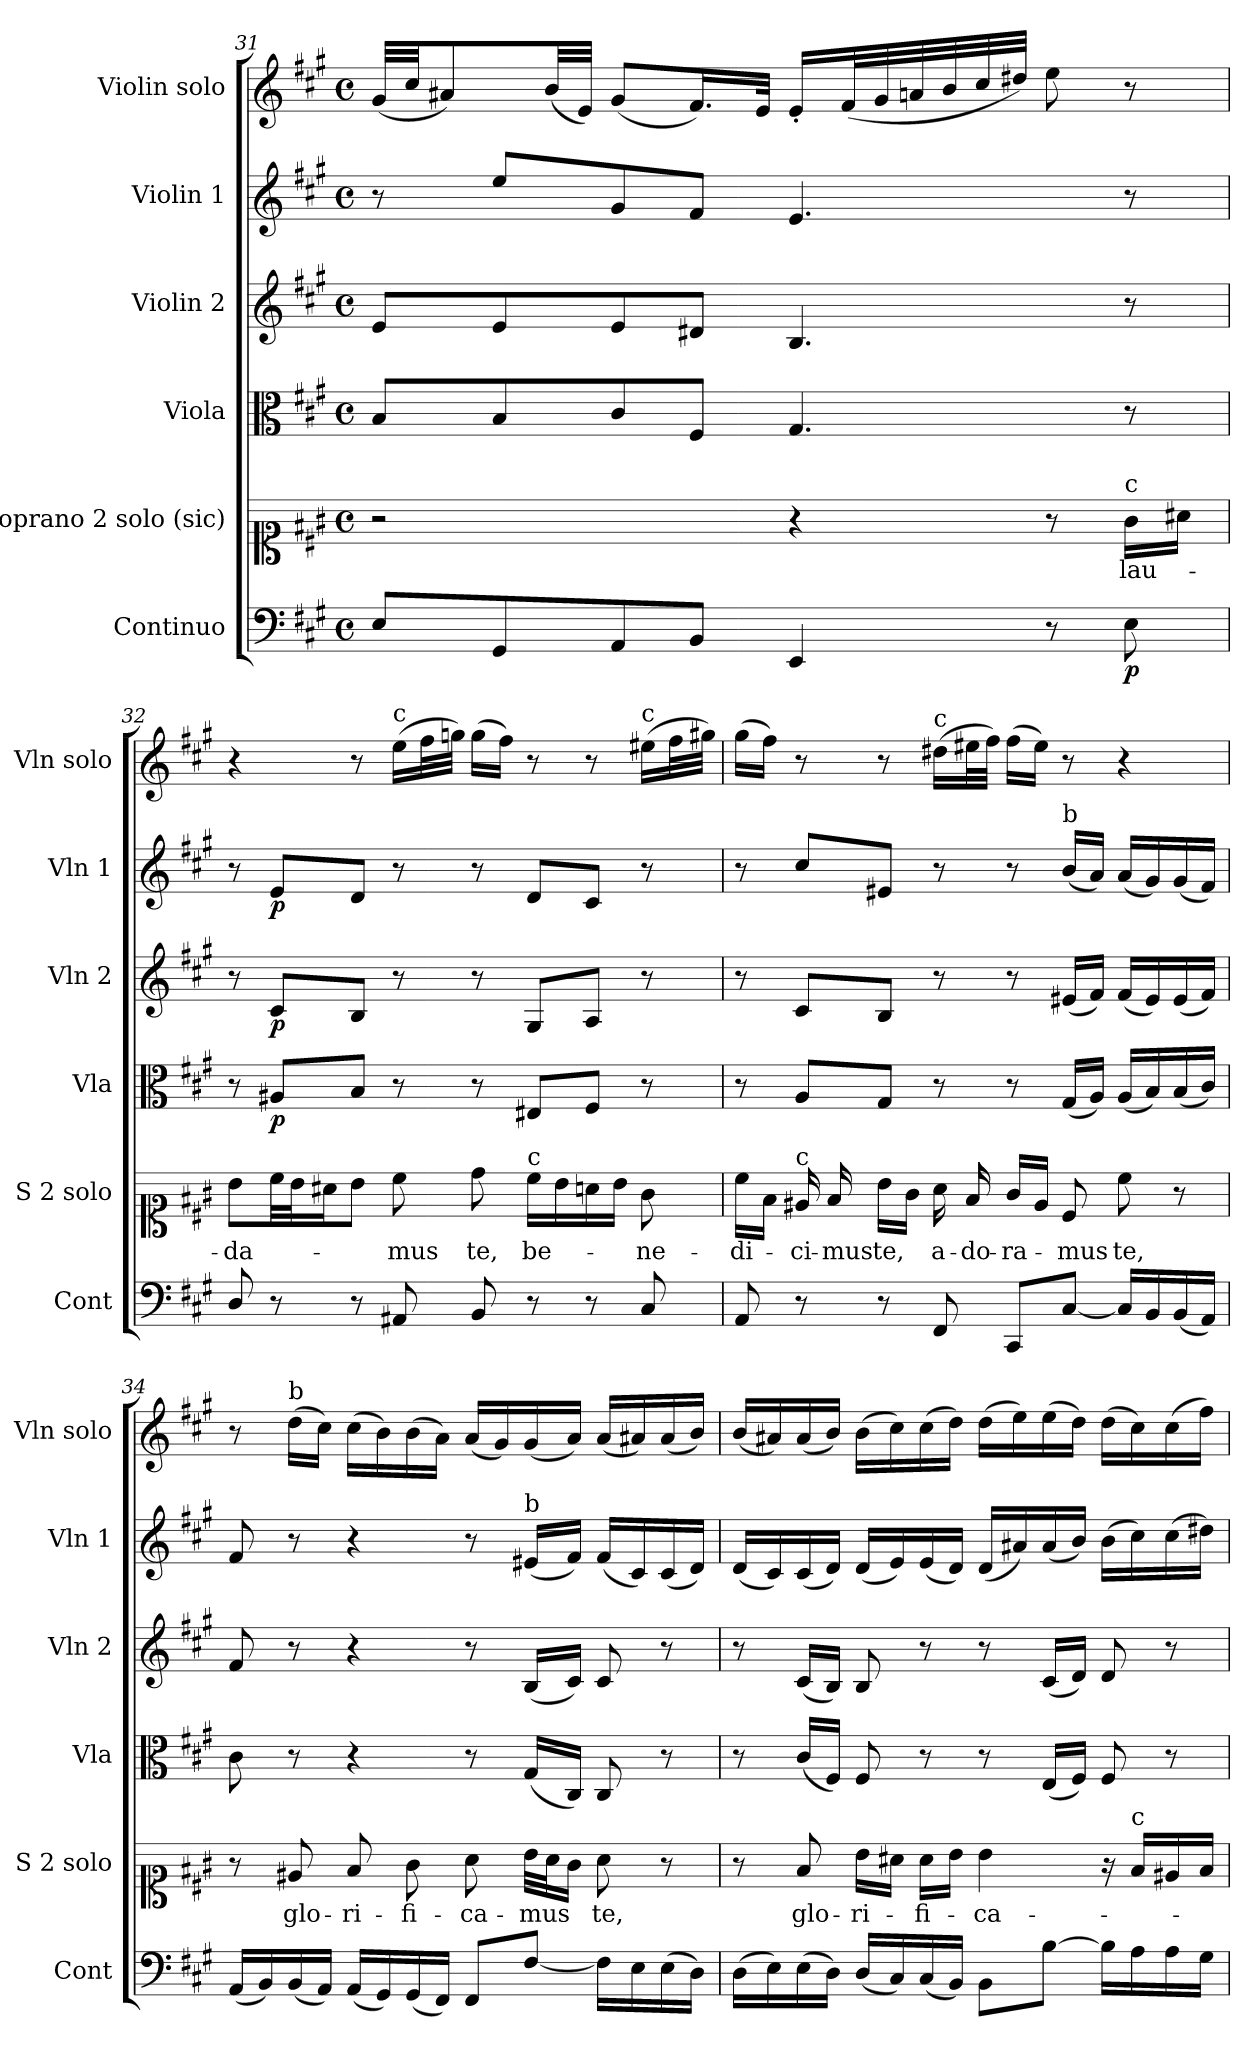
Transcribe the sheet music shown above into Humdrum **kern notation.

**kern	**dynam	**kern	**text	**kern	**dynam	**kern	**dynam	**kern	**dynam	**kern
*part6	*part6	*part5	*part5	*part4	*part4	*part3	*part3	*part2	*part2	*part1
*staff6	*staff6	*staff5	*staff5	*staff4	*staff4	*staff3	*staff3	*staff2	*staff2	*staff1
*I"Continuo	*	*I"Soprano 2 solo (sic)	*	*I"Viola	*	*I"Violin 2	*	*I"Violin 1	*	*I"Violin solo
*I'Cont	*	*I'S 2 solo	*	*I'Vla	*	*I'Vln 2	*	*I'Vln 1	*	*I'Vln solo
*clefF4	*	*clefC1	*	*clefC3	*	*clefG2	*	*clefG2	*	*clefG2
*k[f#c#g#]	*	*k[f#c#g#]	*	*k[f#c#g#]	*	*k[f#c#g#]	*	*k[f#c#g#]	*	*k[f#c#g#]
*M4/4	*	*M4/4	*	*M4/4	*	*M4/4	*	*M4/4	*	*M4/4
*met(c)	*	*met(c)	*	*met(c)	*	*met(c)	*	*met(c)	*	*met(c)
=31	=31	=31	=31	=31	=31	=31	=31	=31	=31	=31
8E/L	.	2r	.	8B/L	.	8e/L	.	8r	.	(32g#/LLL
.	.	.	.	.	.	.	.	.	.	32cc#/JJ
.	.	.	.	.	.	.	.	.	.	8a#X/)
8GG#/	.	.	.	8B/	.	8e/	.	8ee/L	.	.
.	.	.	.	.	.	.	.	.	.	(32b/LL
.	.	.	.	.	.	.	.	.	.	32e/JJJ)
8AA/	.	.	.	8c#/	.	8e/	.	8g#/	.	(8g#/L
8BB/J	.	.	.	8F#/J	.	8d#X/J	.	8f#/J	.	16.f#/L)
.	.	.	.	.	.	.	.	.	.	32e/JJk
4EE/	.	4r	.	4.G#/	.	4.B/	.	4.e/	.	16e'/LL
.	.	.	.	.	.	.	.	.	.	(32f#/L
.	.	.	.	.	.	.	.	.	.	32g#/
.	.	.	.	.	.	.	.	.	.	32an/
.	.	.	.	.	.	.	.	.	.	32b/
.	.	.	.	.	.	.	.	.	.	32cc#/
.	.	.	.	.	.	.	.	.	.	32dd#X/JJJ)
8r	.	8r	.	.	.	.	.	.	.	8ee\
!	!	!LO:TX:a:t=c	!	!	!	!	!	!	!	!
!	!LO:DY:b	!	!LO:LY:b	!	!	!	!	!	!	!
8E\	p	16g#\LL	lau-	8r	.	8r	.	8r	.	8r
.	.	16a#X\JJ	.	.	.	.	.	.	.	.
!!LO:PB:g=z
=32	=32	=32	=32	=32	=32	=32	=32	=32	=32	=32
!	!	!	!LO:LY:b	!	!	!	!	!	!	!
8D/	.	8b\L	-da-	8r	.	8r	.	8r	.	4r
!	!	!	!	!	!LO:DY:b	!	!LO:DY:b	!	!LO:DY:b	!
8r	.	32cc#\LL	.	8A#X/L	p	8c#/L	p	8e/L	p	.
.	.	32b\J	.	.	.	.	.	.	.	.
.	.	16a#X\J	.	.	.	.	.	.	.	.
8r	.	8b\J	.	8B/J	.	8B/J	.	8d/J	.	8r
!	!	!	!	!	!	!	!	!	!	!LO:TX:a:t=c
!	!	!	!LO:LY:b	!	!	!	!	!	!	!
8AA#X/	.	8cc#\	-mus	8r	.	8r	.	8r	.	(16ee\LL
.	.	.	.	.	.	.	.	.	.	32ff#\L
.	.	.	.	.	.	.	.	.	.	32ggn\JJJ)
!	!	!	!LO:LY:b	!	!	!	!	!	!	!
8BB/	.	8dd\	te,	8r	.	8r	.	8r	.	(16gg\LL
.	.	.	.	.	.	.	.	.	.	16ff#\JJ)
!	!	!LO:TX:a:t=c	!	!	!	!	!	!	!	!
!	!	!	!LO:LY:b	!	!	!	!	!	!	!
8r	.	16cc#\LL	be-	8E#X/L	.	8G#/L	.	8d/L	.	8r
.	.	16b\	.	.	.	.	.	.	.	.
8r	.	16an\	.	8F#/J	.	8A/J	.	8c#/J	.	8r
.	.	16b\JJ	.	.	.	.	.	.	.	.
!	!	!	!	!	!	!	!	!	!	!LO:TX:a:t=c
!	!	!	!LO:LY:b	!	!	!	!	!	!	!
8C#/	.	8g#\	-ne-	8r	.	8r	.	8r	.	(16ee#X\LL
.	.	.	.	.	.	.	.	.	.	32ff#\L
.	.	.	.	.	.	.	.	.	.	32gg#X\JJJ)
=33	=33	=33	=33	=33	=33	=33	=33	=33	=33	=33
!	!	!	!LO:LY:b	!	!	!	!	!	!	!
8AA/	.	16cc#\LL	-di-	8r	.	8r	.	8r	.	(16gg#\LL
.	.	16f#\JJ	.	.	.	.	.	.	.	16ff#\JJ)
!	!	!LO:TX:a:t=c	!	!	!	!	!	!	!	!
!	!	!	!LO:LY:b	!	!	!	!	!	!	!
8r	.	16e#X/	-ci-	8A/L	.	8c#/L	.	8cc#/L	.	8r
!	!	!	!LO:LY:b	!	!	!	!	!	!	!
.	.	16f#/	-mus	.	.	.	.	.	.	.
!	!	!	!LO:LY:b	!	!	!	!	!	!	!
8r	.	16b\LL	te,	8G#/J	.	8B/J	.	8e#X/J	.	8r
.	.	16g#\JJ	.	.	.	.	.	.	.	.
!	!	!	!	!	!	!	!	!	!	!LO:TX:a:t=c
!	!	!	!LO:LY:b	!	!	!	!	!	!	!
8FF#/	.	16a\	a-	8r	.	8r	.	8r	.	(16dd#X\LL
!	!	!	!LO:LY:b	!	!	!	!	!	!	!
.	.	16f#/	-do-	.	.	.	.	.	.	32ee#X\L
.	.	.	.	.	.	.	.	.	.	32ff#\JJJ)
!	!	!	!LO:LY:b	!	!	!	!	!	!	!
8CC#/L	.	16g#/LL	-ra-	8r	.	8r	.	8r	.	(16ff#\LL
.	.	16e#/JJ	.	.	.	.	.	.	.	16ee#\JJ)
!	!	!	!	!	!	!	!	!LO:TX:a:t=b	!	!
!	!	!	!LO:LY:b	!	!	!	!	!	!	!
[8C#/J	.	8c#/	-mus	(16G#/LL	.	(16e#X/LL	.	(16b/LL	.	8r
.	.	.	.	16A/JJ)	.	16f#/JJ)	.	16a/JJ)	.	.
!	!	!	!LO:LY:b	!	!	!	!	!	!	!
16C#/LL]	.	8cc#\	te,	(16A/LL	.	(16f#/LL	.	(16a/LL	.	4r
16BB/	.	.	.	16B/)	.	16e#/)	.	16g#/)	.	.
(16BB/	.	8r	.	(16B/	.	(16e#/	.	(16g#/	.	.
16AA/JJ)	.	.	.	16c#/JJ)	.	16f#/JJ)	.	16f#/JJ)	.	.
=34	=34	=34	=34	=34	=34	=34	=34	=34	=34	=34
(16AA/LL	.	8r	.	8c#\	.	8f#/	.	8f#/	.	8r
16BB/)	.	.	.	.	.	.	.	.	.	.
!	!	!	!	!	!	!	!	!	!	!LO:TX:a:t=b
!	!	!	!LO:LY:b	!	!	!	!	!	!	!
(16BB/	.	8e#X/	glo-	8r	.	8r	.	8r	.	(16dd\LL
16AA/JJ)	.	.	.	.	.	.	.	.	.	16cc#\JJ)
!	!	!	!LO:LY:b	!	!	!	!	!	!	!
(16AA/LL	.	8f#/	-ri-	4r	.	4r	.	4r	.	(16cc#\LL
16GG#/)	.	.	.	.	.	.	.	.	.	16b\)
!	!	!	!LO:LY:b	!	!	!	!	!	!	!
(16GG#/	.	8g#\	-fi-	.	.	.	.	.	.	(16b\
16FF#/JJ)	.	.	.	.	.	.	.	.	.	16a\JJ)
!	!	!	!LO:LY:b	!	!	!	!	!	!	!
8FF#/L	.	8a\	-ca-	8r	.	8r	.	8r	.	(16a/LL
.	.	.	.	.	.	.	.	.	.	16g#/)
!	!	!	!	!	!	!	!	!LO:TX:a:t=b	!	!
!	!	!	!LO:LY:b	!	!	!	!	!	!	!
[8F#/J	.	32b\LLL	-mus	(16G#/LL	.	(16B/LL	.	(16e#X/LL	.	(16g#/
.	.	32a\J	.	.	.	.	.	.	.	.
.	.	16g#\JJ	.	16C#/JJ)	.	16c#/JJ)	.	16f#/JJ)	.	16a/JJ)
!	!	!	!LO:LY:b	!	!	!	!	!	!	!
16F#\LL]	.	8a\	te,	8C#/	.	8c#/	.	(16f#/LL	.	(16a/LL
16E\	.	.	.	.	.	.	.	16c#/)	.	16a#X/)
(16E\	.	8r	.	8r	.	8r	.	(16c#/	.	(16a#/
16D\JJ)	.	.	.	.	.	.	.	16d/JJ)	.	16b/JJ)
!!LO:LB:g=z
=35	=35	=35	=35	=35	=35	=35	=35	=35	=35	=35
(16D\LL	.	8r	.	8r	.	8r	.	(16d/LL	.	(16b/LL
16E\)	.	.	.	.	.	.	.	16c#/)	.	16a#X/)
!	!	!	!LO:LY:b	!	!	!	!	!	!	!
(16E\	.	8f#/	glo-	(16c#/LL	.	(16c#/LL	.	(16c#/	.	(16a#/
16D\JJ)	.	.	.	16F#/JJ)	.	16B/JJ)	.	16d/JJ)	.	16b/JJ)
!	!	!	!LO:LY:b	!	!	!	!	!	!	!
(16D/LL	.	16b\LL	-ri-	8F#/	.	8B/	.	(16d/LL	.	(16b\LL
16C#/)	.	16a#X\JJ	.	.	.	.	.	16e/)	.	16cc#\)
!	!	!	!LO:LY:b	!	!	!	!	!	!	!
(16C#/	.	16a#\LL	-fi-	8r	.	8r	.	(16e/	.	(16cc#\
16BB/JJ)	.	16b\JJ	.	.	.	.	.	16d/JJ)	.	16dd\JJ)
!	!	!	!LO:LY:b	!	!	!	!	!	!	!
8BB\L	.	4b\	-ca-	8r	.	8r	.	(16d/LL	.	(16dd\LL
.	.	.	.	.	.	.	.	16a#X/)	.	16ee\)
[8B\J	.	.	.	(16E/LL	.	(16c#/LL	.	(16a#/	.	(16ee\
.	.	.	.	16F#/JJ)	.	16d/JJ)	.	16b/JJ)	.	16dd\JJ)
16B\LL]	.	16r	.	8F#/	.	8d/	.	(16b\LL	.	(16dd\LL
!	!	!LO:TX:a:t=c	!	!	!	!	!	!	!	!
16A\	.	16f#/LL	.	.	.	.	.	16cc#\)	.	16cc#\)
16A\	.	16e#X/	.	8r	.	8r	.	(16cc#\	.	(16cc#\
16G#\JJ	.	16f#/JJ	.	.	.	.	.	16dd#X\JJ)	.	16ff#\JJ)
=	=	=	=	=	=	=	=	=	=	=
*-	*-	*-	*-	*-	*-	*-	*-	*-	*-	*-
